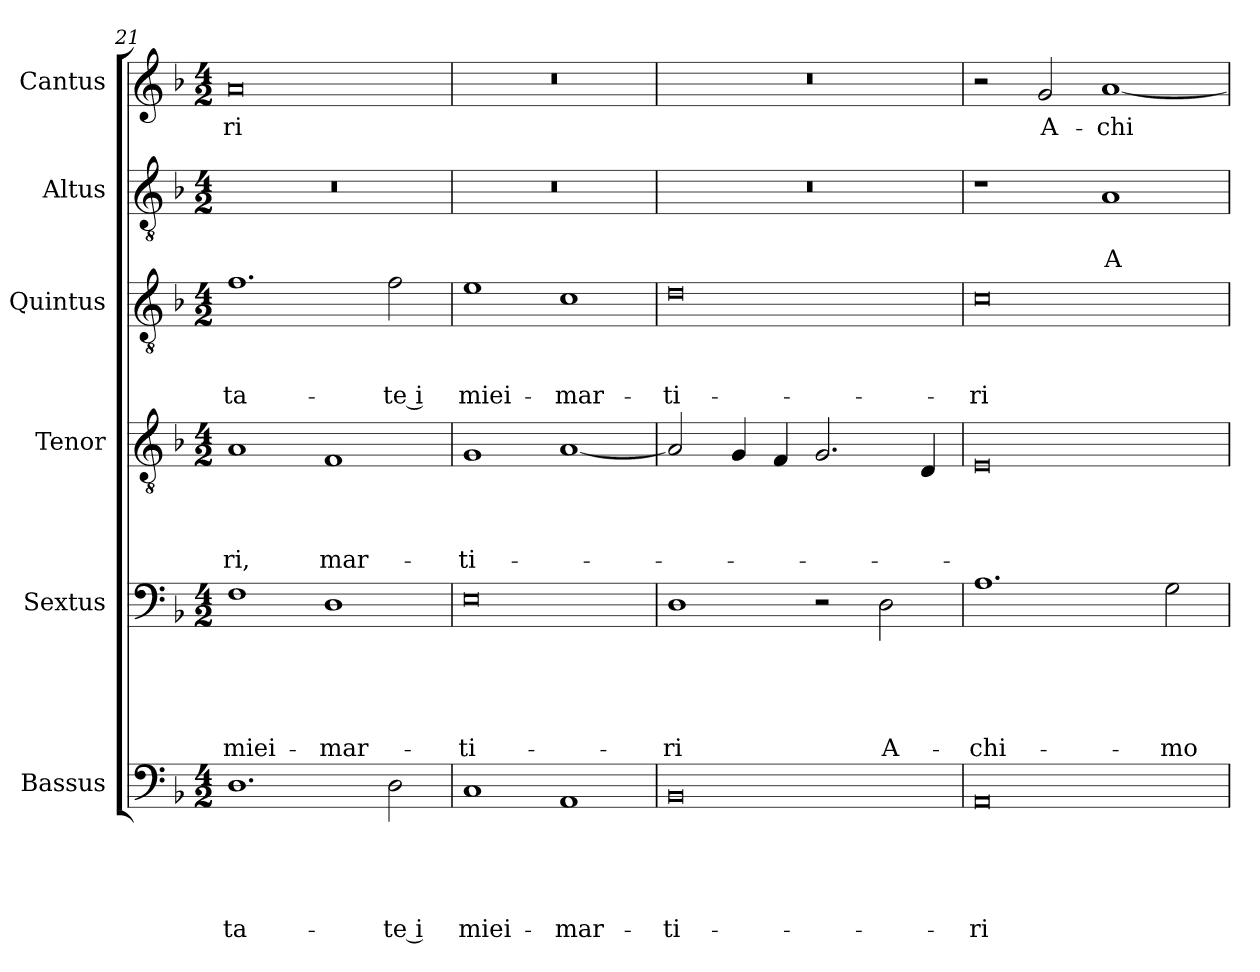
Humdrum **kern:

**kern	**text	**text	**text	**text	**text	**kern	**text	**text	**text	**text	**text	**kern	**text	**text	**text	**text	**kern	**text	**text	**text	**kern	**text	**text	**kern	**text
*part6	*part6	*part6	*part6	*part6	*part6	*part5	*part5	*part5	*part5	*part5	*part5	*part4	*part4	*part4	*part4	*part4	*part3	*part3	*part3	*part3	*part2	*part2	*part2	*part1	*part1
*staff6	*staff6	*staff6	*staff6	*staff6	*staff6	*staff5	*staff5	*staff5	*staff5	*staff5	*staff5	*staff4	*staff4	*staff4	*staff4	*staff4	*staff3	*staff3	*staff3	*staff3	*staff2	*staff2	*staff2	*staff1	*staff1
*I"Bassus	*	*	*	*	*	*I"Sextus	*	*	*	*	*	*I"Tenor	*	*	*	*	*I"Quintus	*	*	*	*I"Altus	*	*	*I"Cantus	*
*clefF4	*	*	*	*	*	*clefF4	*	*	*	*	*	*clefGv2	*	*	*	*	*clefGv2	*	*	*	*clefGv2	*	*	*clefG2	*
*k[b-]	*	*	*	*	*	*k[b-]	*	*	*	*	*	*k[b-]	*	*	*	*	*k[b-]	*	*	*	*k[b-]	*	*	*k[b-]	*
*M4/2	*	*	*	*	*	*M4/2	*	*	*	*	*	*M4/2	*	*	*	*	*M4/2	*	*	*	*M4/2	*	*	*M4/2	*
=21	=21	=21	=21	=21	=21	=21	=21	=21	=21	=21	=21	=21	=21	=21	=21	=21	=21	=21	=21	=21	=21	=21	=21	=21	=21
1.D\	.	.	.	.	-ta-	1F\	.	.	.	.	miei-	1A/	.	.	.	-ri,	1.f\	.	.	-ta-	0r	.	.	0a/	-ri
.	.	.	.	.	.	1D\	.	.	.	.	mar-	1F/	.	.	.	mar-	.	.	.	.	.	.	.	.	.
2D\	.	.	.	.	-te i	.	.	.	.	.	.	.	.	.	.	.	2f\	.	.	-te i	.	.	.	.	.
=22	=22	=22	=22	=22	=22	=22	=22	=22	=22	=22	=22	=22	=22	=22	=22	=22	=22	=22	=22	=22	=22	=22	=22	=22	=22
1C/	.	.	.	.	miei-	0E\	.	.	.	.	-ti-	1G/	.	.	.	-ti-	1e\	.	.	miei-	0r	.	.	0r	.
1AA/	.	.	.	.	mar-	.	.	.	.	.	.	[1A/	.	.	.	.	1c\	.	.	mar-	.	.	.	.	.
=23	=23	=23	=23	=23	=23	=23	=23	=23	=23	=23	=23	=23	=23	=23	=23	=23	=23	=23	=23	=23	=23	=23	=23	=23	=23
0BB-/	.	.	.	.	-ti-	1D\	.	.	.	.	-ri	2A/]	.	.	.	.	0d\	.	.	-ti-	0r	.	.	0r	.
.	.	.	.	.	.	.	.	.	.	.	.	4G/	.	.	.	.	.	.	.	.	.	.	.	.	.
.	.	.	.	.	.	.	.	.	.	.	.	4F/	.	.	.	.	.	.	.	.	.	.	.	.	.
.	.	.	.	.	.	2r	.	.	.	.	.	2.G/	.	.	.	.	.	.	.	.	.	.	.	.	.
.	.	.	.	.	.	2D\	.	.	.	.	A-	.	.	.	.	.	.	.	.	.	.	.	.	.	.
.	.	.	.	.	.	.	.	.	.	.	.	4D/	.	.	.	.	.	.	.	.	.	.	.	.	.
=24	=24	=24	=24	=24	=24	=24	=24	=24	=24	=24	=24	=24	=24	=24	=24	=24	=24	=24	=24	=24	=24	=24	=24	=24	=24
0AA/	.	.	.	.	-ri	1.A\	.	.	.	.	chi-	0E/	.	.	.	.	0c\	.	.	-ri	1r	.	.	2r	.
.	.	.	.	.	.	.	.	.	.	.	.	.	.	.	.	.	.	.	.	.	.	.	.	2g/	A-
.	.	.	.	.	.	.	.	.	.	.	.	.	.	.	.	.	.	.	.	.	1A/	.	A-	[1a/	chi-
.	.	.	.	.	.	2G\	.	.	.	.	mo-	.	.	.	.	.	.	.	.	.	.	.	.	.	.
=	=	=	=	=	=	=	=	=	=	=	=	=	=	=	=	=	=	=	=	=	=	=	=	=	=
*-	*-	*-	*-	*-	*-	*-	*-	*-	*-	*-	*-	*-	*-	*-	*-	*-	*-	*-	*-	*-	*-	*-	*-	*-	*-
